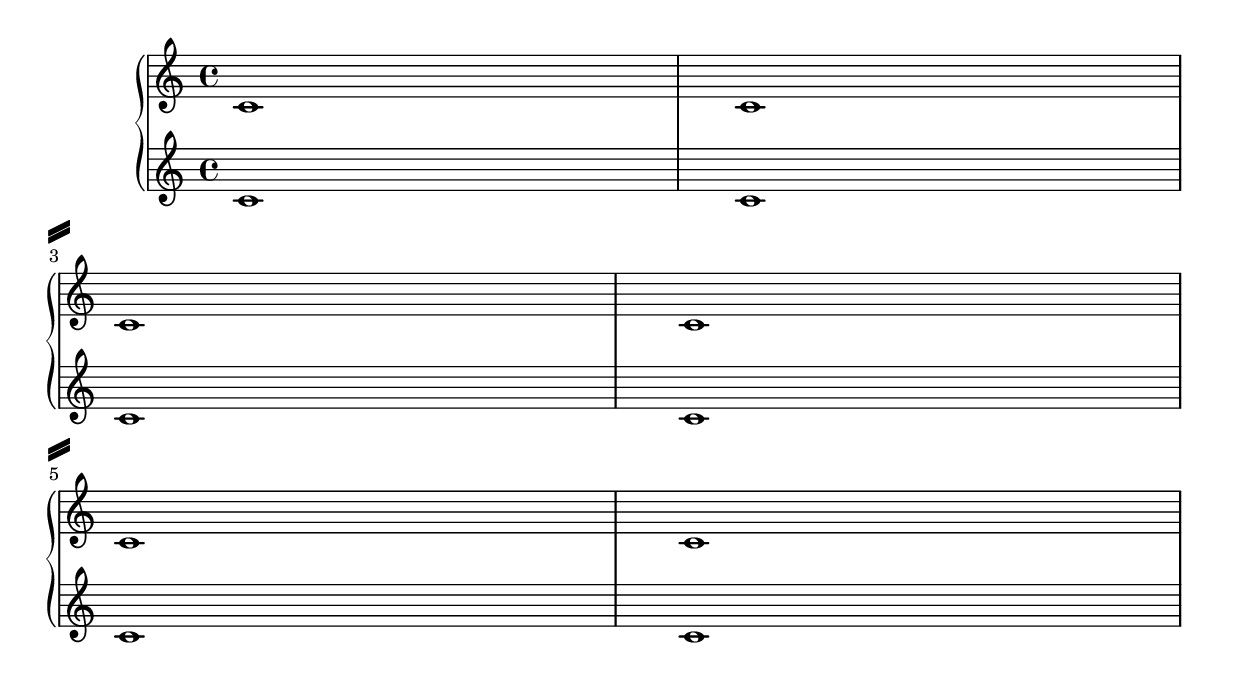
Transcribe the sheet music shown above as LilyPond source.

%% DO NOT EDIT this file manually; it is automatically
%% generated from LSR http://lsr.dsi.unimi.it
%% Make any changes in LSR itself, or in Documentation/snippets/new/ ,
%% and then run scripts/auxiliar/makelsr.py
%%
%% This file is in the public domain.
\version "2.12.2"

\header {
  lsrtags = "staff-notation, tweaks-and-overrides, paper-and-layout"

%% Translation of GIT committish: 59caa3adce63114ca7972d18f95d4aadc528ec3d
  texidoces = "
Se pueden insertar separadores sistema entre los sistemas de una
página.  Se puede usar cualquier elemento de marcado, pero
@code{\\slashSeparator} está disponible como una elección
predeterminada adecuada.

"
  doctitlees = "Fijar un separador entre los sistemas"



  texidoc = "
System separators can be inserted between systems.  Any markup can be
used, but @code{\\slashSeparator} has been provided as a sensible
default.

"
  doctitle = "Setting system separators"
} % begin verbatim

\paper {
  system-separator-markup = \slashSeparator
}

notes = \relative c' {
  c1 | c \break
  c1 | c \break
  c1 | c
}

\book {
  \score {
    \new GrandStaff <<
      \new Staff \notes
      \new Staff \notes
    >>
  }
}

